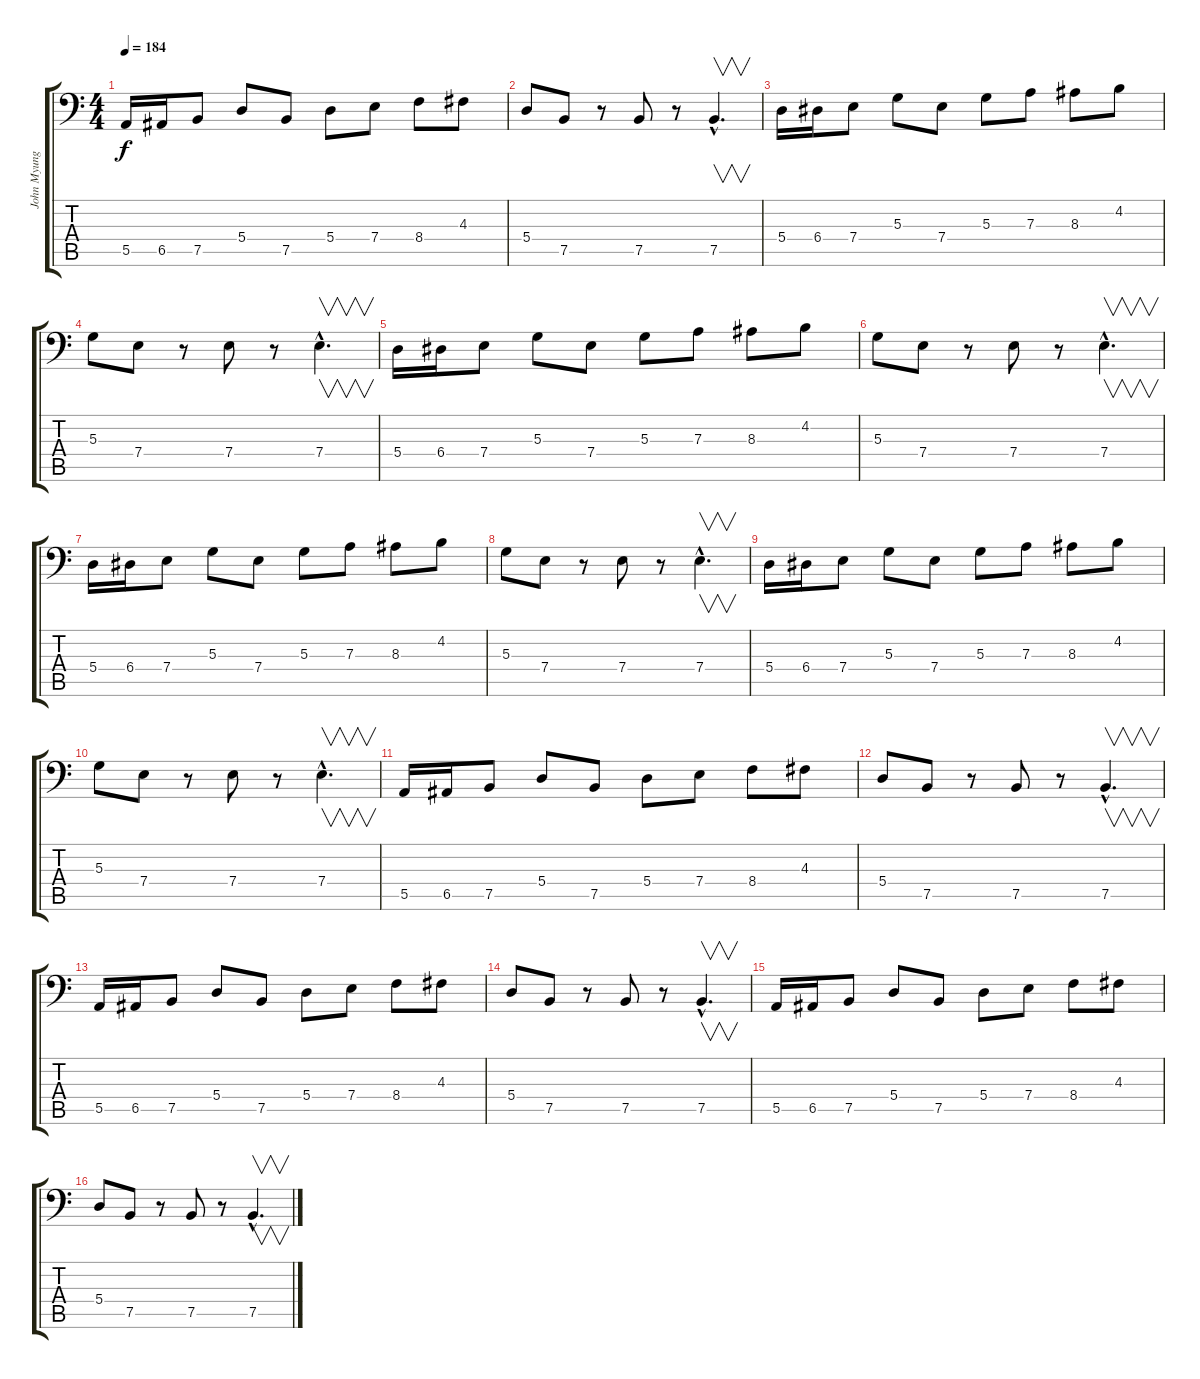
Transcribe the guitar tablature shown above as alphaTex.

\track ("John Myung - 6 Strings Bass" "John Myung") {instrument electricbassfinger}
\staff {score tabs}
\tuning (C3 G2 D2 A1 E1 B0) {hide}
\ts (4 4)
\tempo 184
\clef f4
\ks c
5.5.16{dy f} 6.5.16 7.5.8 5.4.8 7.5.8 5.4.8 7.4.8 8.4.8 4.3.8 |
5.4.8 7.5.8 r.8 7.5.8 r.8 7.5{hac}.4{v d} |
5.4.16 6.4.16 7.4.8 5.3.8 7.4.8 5.3.8 7.3.8 8.3.8 4.2.8 |
5.3.8 7.4.8 r.8 7.4.8 r.8 7.4{hac}.4{v d} |
5.4.16 6.4.16 7.4.8 5.3.8 7.4.8 5.3.8 7.3.8 8.3.8 4.2.8 |
5.3.8 7.4.8 r.8 7.4.8 r.8 7.4{hac}.4{v d} |
5.4.16 6.4.16 7.4.8 5.3.8 7.4.8 5.3.8 7.3.8 8.3.8 4.2.8 |
5.3.8 7.4.8 r.8 7.4.8 r.8 7.4{hac}.4{v d} |
5.4.16 6.4.16 7.4.8 5.3.8 7.4.8 5.3.8 7.3.8 8.3.8 4.2.8 |
5.3.8 7.4.8 r.8 7.4.8 r.8 7.4{hac}.4{v d} |
5.5.16 6.5.16 7.5.8 5.4.8 7.5.8 5.4.8 7.4.8 8.4.8 4.3.8 |
5.4.8 7.5.8 r.8 7.5.8 r.8 7.5{hac}.4{v d} |
5.5.16 6.5.16 7.5.8 5.4.8 7.5.8 5.4.8 7.4.8 8.4.8 4.3.8 |
5.4.8 7.5.8 r.8 7.5.8 r.8 7.5{hac}.4{v d} |
5.5.16 6.5.16 7.5.8 5.4.8 7.5.8 5.4.8 7.4.8 8.4.8 4.3.8 |
5.4.8 7.5.8 r.8 7.5.8 r.8 7.5{hac}.4{v d}
